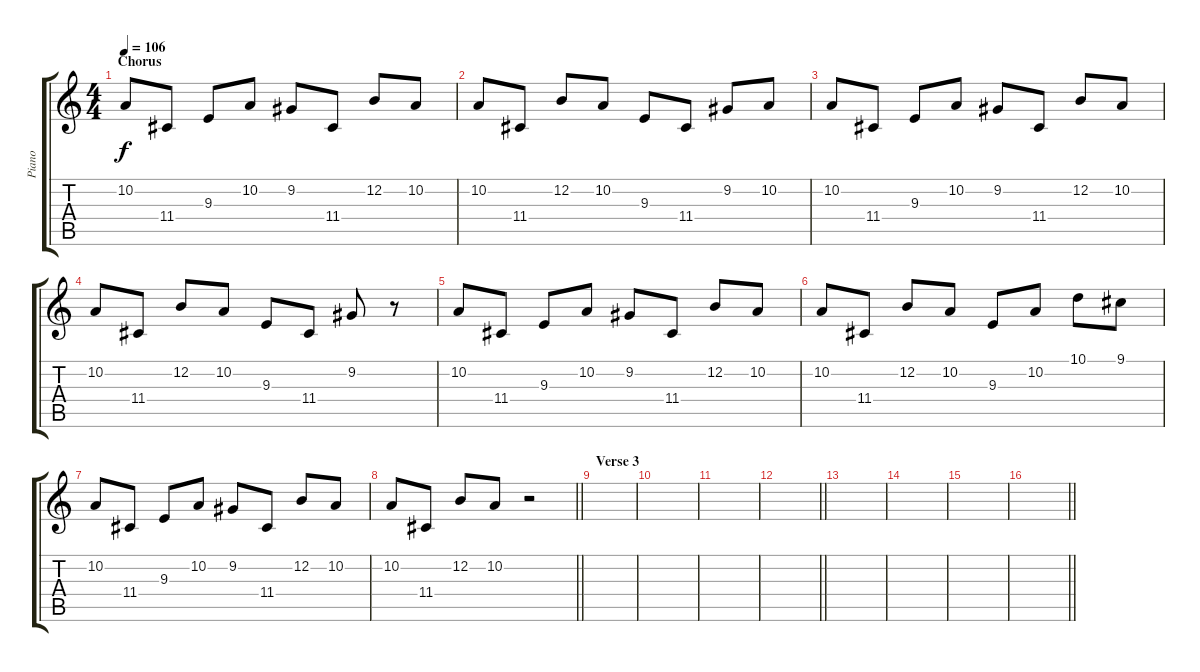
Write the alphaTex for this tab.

\track ("Piano" "Piano") {instrument pad5bowed}
\staff {score tabs}
\tuning (E4 B3 G3 D3 A2 E2) {hide}
\ts (4 4)
\section ("" "Chorus")
\tempo 106
\clef g2
\ks c
10.2.8{dy f} 11.4.8 9.3.8 10.2.8 9.2.8 11.4.8 12.2.8 10.2.8 |
10.2.8 11.4.8 12.2.8 10.2.8 9.3.8 11.4.8 9.2.8 10.2.8 |
10.2.8 11.4.8 9.3.8 10.2.8 9.2.8 11.4.8 12.2.8 10.2.8 |
10.2.8 11.4.8 12.2.8 10.2.8 9.3.8 11.4.8 9.2.8 r.8 |
10.2.8 11.4.8 9.3.8 10.2.8 9.2.8 11.4.8 12.2.8 10.2.8 |
10.2.8 11.4.8 12.2.8 10.2.8 9.3.8 10.2.8 10.1.8 9.1.8 |
10.2.8 11.4.8 9.3.8 10.2.8 9.2.8 11.4.8 12.2.8 10.2.8 |
\barLineRight lightlight
10.2.8 11.4.8 12.2.8 10.2.8 r.2 |
\section ("" "Verse 3")
|
|
|
\barLineRight lightlight
|
|
|
|
\barLineRight lightlight
